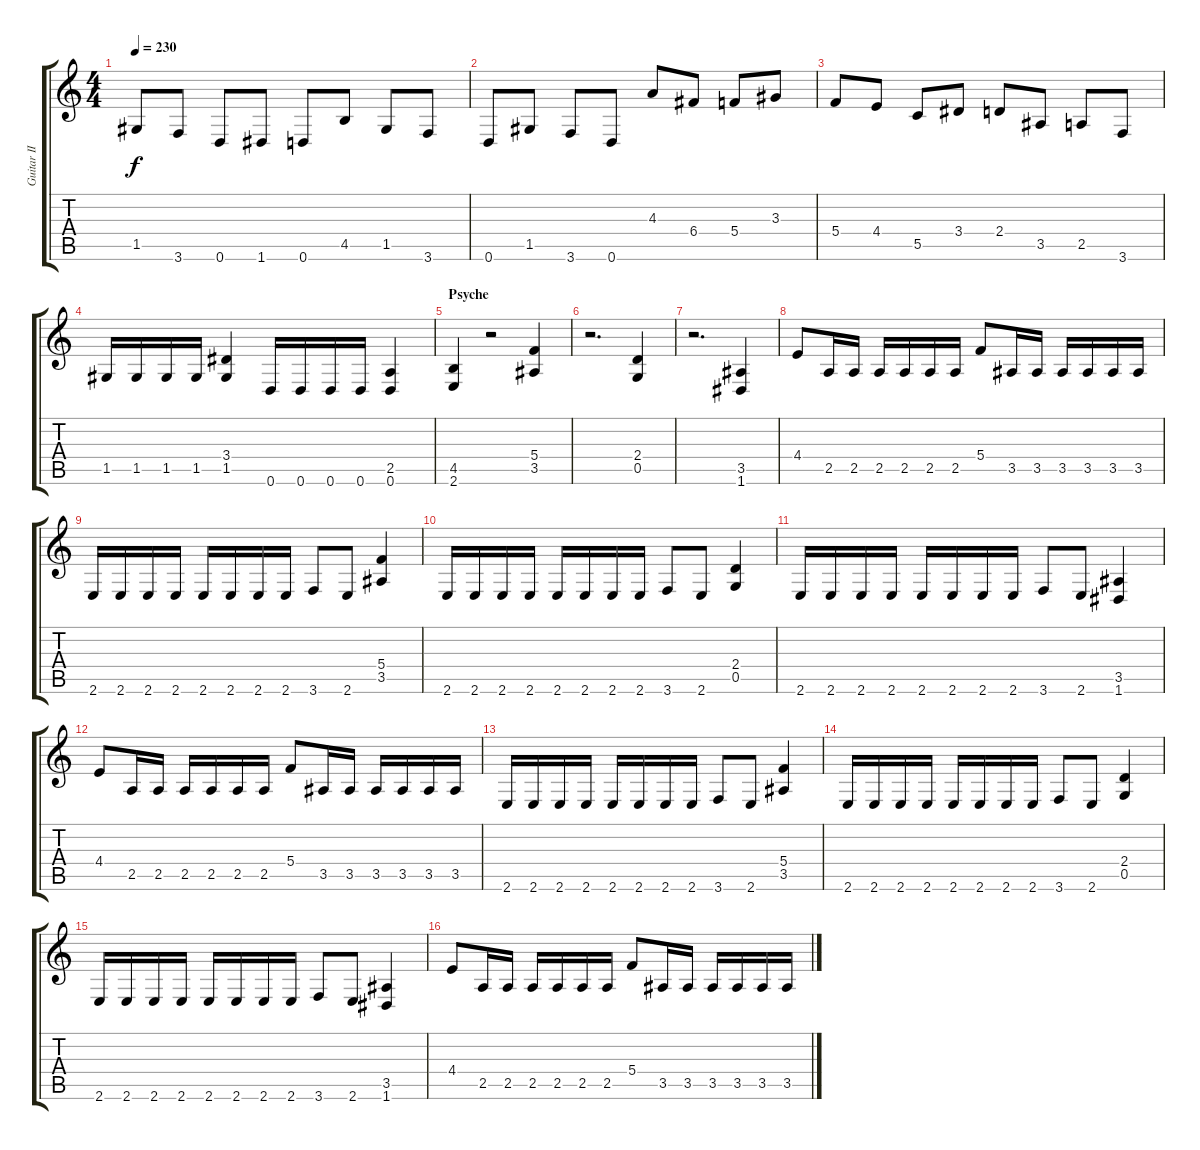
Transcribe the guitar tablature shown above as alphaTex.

\track ("Guitar II" "Guitar II") {instrument distortionguitar}
\staff {score tabs}
\tuning (D4 A3 F3 C3 G2 D2) {hide}
\ts (4 4)
\tempo 230
\clef g2
\ks c
1.5.8{dy f} 3.6.8 0.6.8 1.6.8 0.6.8 4.5.8 1.5.8 3.6.8 |
0.6.8 1.5.8 3.6.8 0.6.8 4.3.8 6.4.8 5.4.8 3.3.8 |
5.4.8 4.4.8 5.5.8 3.4.8 2.4.8 3.5.8 2.5.8 3.6.8 |
\section ("" "")
1.5.16 1.5.16 1.5.16 1.5.16 (3.4 1.5).4 0.6.16 0.6.16 0.6.16 0.6.16 (2.5 0.6).4 |
\section ("" "Psyche")
(4.5 2.6).4 r.2 (5.4 3.5).4 |
r.2{d} (2.4 0.5).4 |
r.2{d} (3.5 1.6).4 |
4.4.8 2.5.16 2.5.16 2.5.16 2.5.16 2.5.16 2.5.16 5.4.8 3.5.16 3.5.16 3.5.16 3.5.16 3.5.16 3.5.16 |
2.6.16 2.6.16 2.6.16 2.6.16 2.6.16 2.6.16 2.6.16 2.6.16 3.6.8 2.6.8 (5.4 3.5).4 |
2.6.16 2.6.16 2.6.16 2.6.16 2.6.16 2.6.16 2.6.16 2.6.16 3.6.8 2.6.8 (2.4 0.5).4 |
2.6.16 2.6.16 2.6.16 2.6.16 2.6.16 2.6.16 2.6.16 2.6.16 3.6.8 2.6.8 (3.5 1.6).4 |
4.4.8 2.5.16 2.5.16 2.5.16 2.5.16 2.5.16 2.5.16 5.4.8 3.5.16 3.5.16 3.5.16 3.5.16 3.5.16 3.5.16 |
2.6.16 2.6.16 2.6.16 2.6.16 2.6.16 2.6.16 2.6.16 2.6.16 3.6.8 2.6.8 (5.4 3.5).4 |
2.6.16 2.6.16 2.6.16 2.6.16 2.6.16 2.6.16 2.6.16 2.6.16 3.6.8 2.6.8 (2.4 0.5).4 |
2.6.16 2.6.16 2.6.16 2.6.16 2.6.16 2.6.16 2.6.16 2.6.16 3.6.8 2.6.8 (3.5 1.6).4 |
4.4.8 2.5.16 2.5.16 2.5.16 2.5.16 2.5.16 2.5.16 5.4.8 3.5.16 3.5.16 3.5.16 3.5.16 3.5.16 3.5.16
